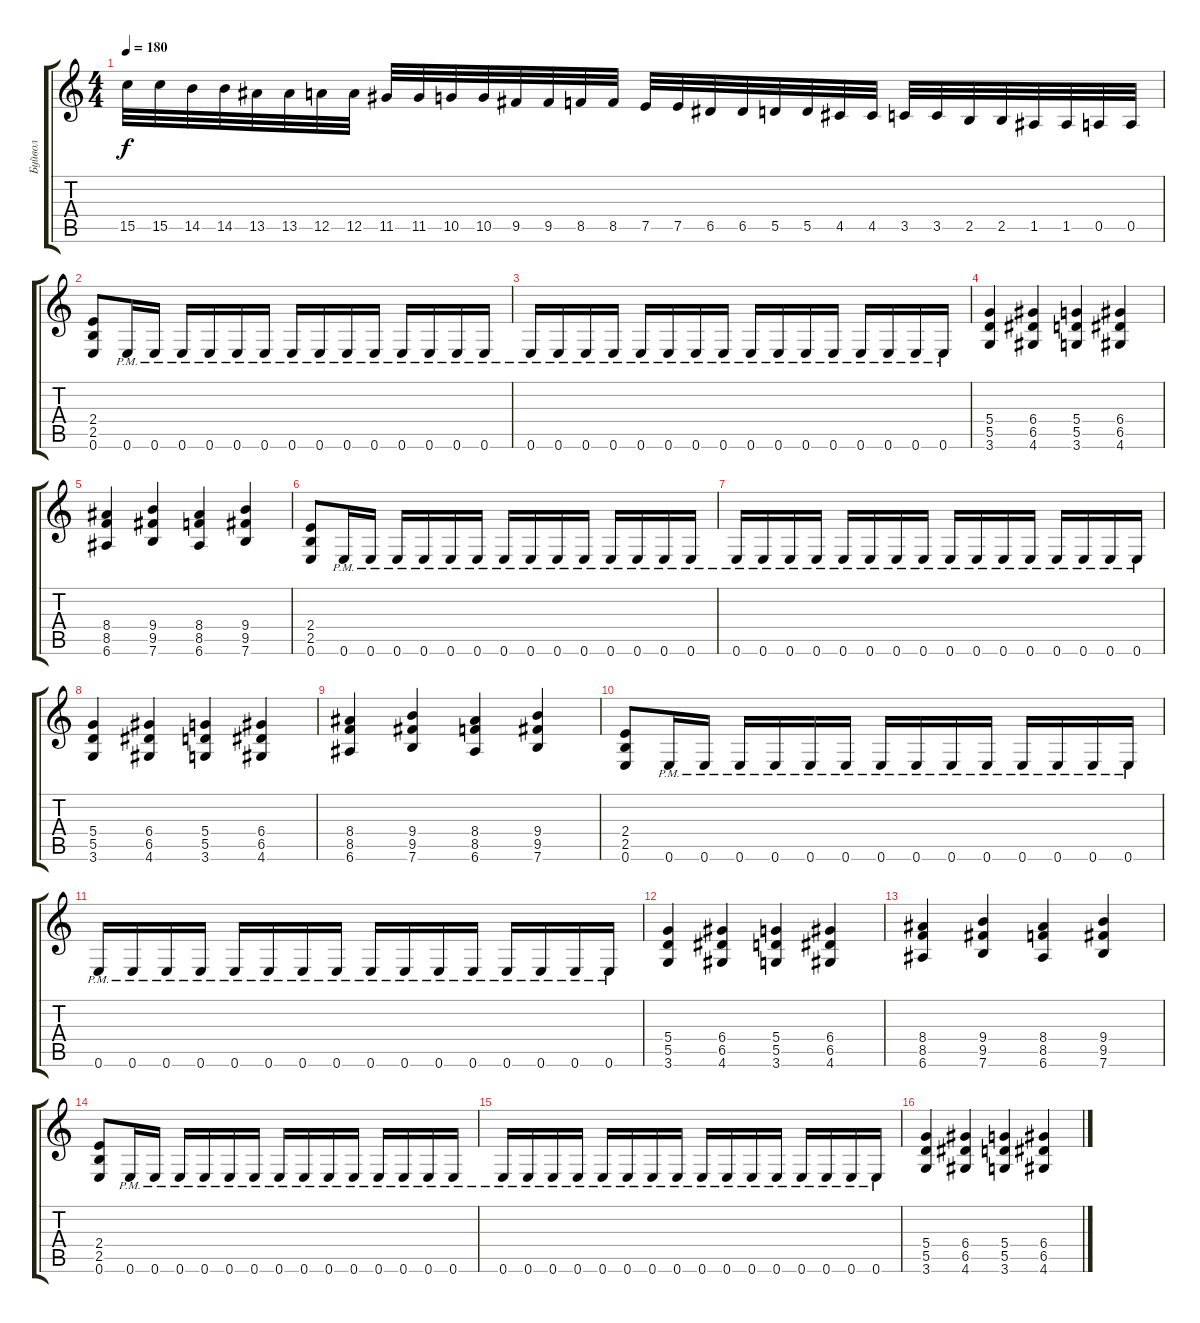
\track ("Буйвол" "Буйвол") {instrument distortionguitar}
\staff {score tabs}
\tuning (E4 B3 G3 D3 A2 E2) {hide}
\ts (4 4)
\tempo 180
\clef g2
\ks c
15.5.32{dy f} 15.5.32 14.5.32 14.5.32 13.5.32 13.5.32 12.5.32 12.5.32 11.5.32 11.5.32 10.5.32 10.5.32 9.5.32 9.5.32 8.5.32 8.5.32 7.5.32 7.5.32 6.5.32 6.5.32 5.5.32 5.5.32 4.5.32 4.5.32 3.5.32 3.5.32 2.5.32 2.5.32 1.5.32 1.5.32 0.5.32 0.5.32 |
(2.4 2.5 0.6).8 0.6{pm}.16 0.6{pm}.16 0.6{pm}.16 0.6{pm}.16 0.6{pm}.16 0.6{pm}.16 0.6{pm}.16 0.6{pm}.16 0.6{pm}.16 0.6{pm}.16 0.6{pm}.16 0.6{pm}.16 0.6{pm}.16 0.6{pm}.16 |
0.6{pm}.16 0.6{pm}.16 0.6{pm}.16 0.6{pm}.16 0.6{pm}.16 0.6{pm}.16 0.6{pm}.16 0.6{pm}.16 0.6{pm}.16 0.6{pm}.16 0.6{pm}.16 0.6{pm}.16 0.6{pm}.16 0.6{pm}.16 0.6{pm}.16 0.6{pm}.16 |
(5.4 5.5 3.6).4 (6.4 6.5 4.6).4 (5.4 5.5 3.6).4 (6.4 6.5 4.6).4 |
(8.4 8.5 6.6).4 (9.4 9.5 7.6).4 (8.4 8.5 6.6).4 (9.4 9.5 7.6).4 |
(2.4 2.5 0.6).8 0.6{pm}.16 0.6{pm}.16 0.6{pm}.16 0.6{pm}.16 0.6{pm}.16 0.6{pm}.16 0.6{pm}.16 0.6{pm}.16 0.6{pm}.16 0.6{pm}.16 0.6{pm}.16 0.6{pm}.16 0.6{pm}.16 0.6{pm}.16 |
0.6{pm}.16 0.6{pm}.16 0.6{pm}.16 0.6{pm}.16 0.6{pm}.16 0.6{pm}.16 0.6{pm}.16 0.6{pm}.16 0.6{pm}.16 0.6{pm}.16 0.6{pm}.16 0.6{pm}.16 0.6{pm}.16 0.6{pm}.16 0.6{pm}.16 0.6{pm}.16 |
(5.4 5.5 3.6).4 (6.4 6.5 4.6).4 (5.4 5.5 3.6).4 (6.4 6.5 4.6).4 |
(8.4 8.5 6.6).4 (9.4 9.5 7.6).4 (8.4 8.5 6.6).4 (9.4 9.5 7.6).4 |
(2.4 2.5 0.6).8 0.6{pm}.16 0.6{pm}.16 0.6{pm}.16 0.6{pm}.16 0.6{pm}.16 0.6{pm}.16 0.6{pm}.16 0.6{pm}.16 0.6{pm}.16 0.6{pm}.16 0.6{pm}.16 0.6{pm}.16 0.6{pm}.16 0.6{pm}.16 |
0.6{pm}.16 0.6{pm}.16 0.6{pm}.16 0.6{pm}.16 0.6{pm}.16 0.6{pm}.16 0.6{pm}.16 0.6{pm}.16 0.6{pm}.16 0.6{pm}.16 0.6{pm}.16 0.6{pm}.16 0.6{pm}.16 0.6{pm}.16 0.6{pm}.16 0.6{pm}.16 |
(5.4 5.5 3.6).4 (6.4 6.5 4.6).4 (5.4 5.5 3.6).4 (6.4 6.5 4.6).4 |
(8.4 8.5 6.6).4 (9.4 9.5 7.6).4 (8.4 8.5 6.6).4 (9.4 9.5 7.6).4 |
(2.4 2.5 0.6).8 0.6{pm}.16 0.6{pm}.16 0.6{pm}.16 0.6{pm}.16 0.6{pm}.16 0.6{pm}.16 0.6{pm}.16 0.6{pm}.16 0.6{pm}.16 0.6{pm}.16 0.6{pm}.16 0.6{pm}.16 0.6{pm}.16 0.6{pm}.16 |
0.6{pm}.16 0.6{pm}.16 0.6{pm}.16 0.6{pm}.16 0.6{pm}.16 0.6{pm}.16 0.6{pm}.16 0.6{pm}.16 0.6{pm}.16 0.6{pm}.16 0.6{pm}.16 0.6{pm}.16 0.6{pm}.16 0.6{pm}.16 0.6{pm}.16 0.6{pm}.16 |
(5.4 5.5 3.6).4 (6.4 6.5 4.6).4 (5.4 5.5 3.6).4 (6.4 6.5 4.6).4
